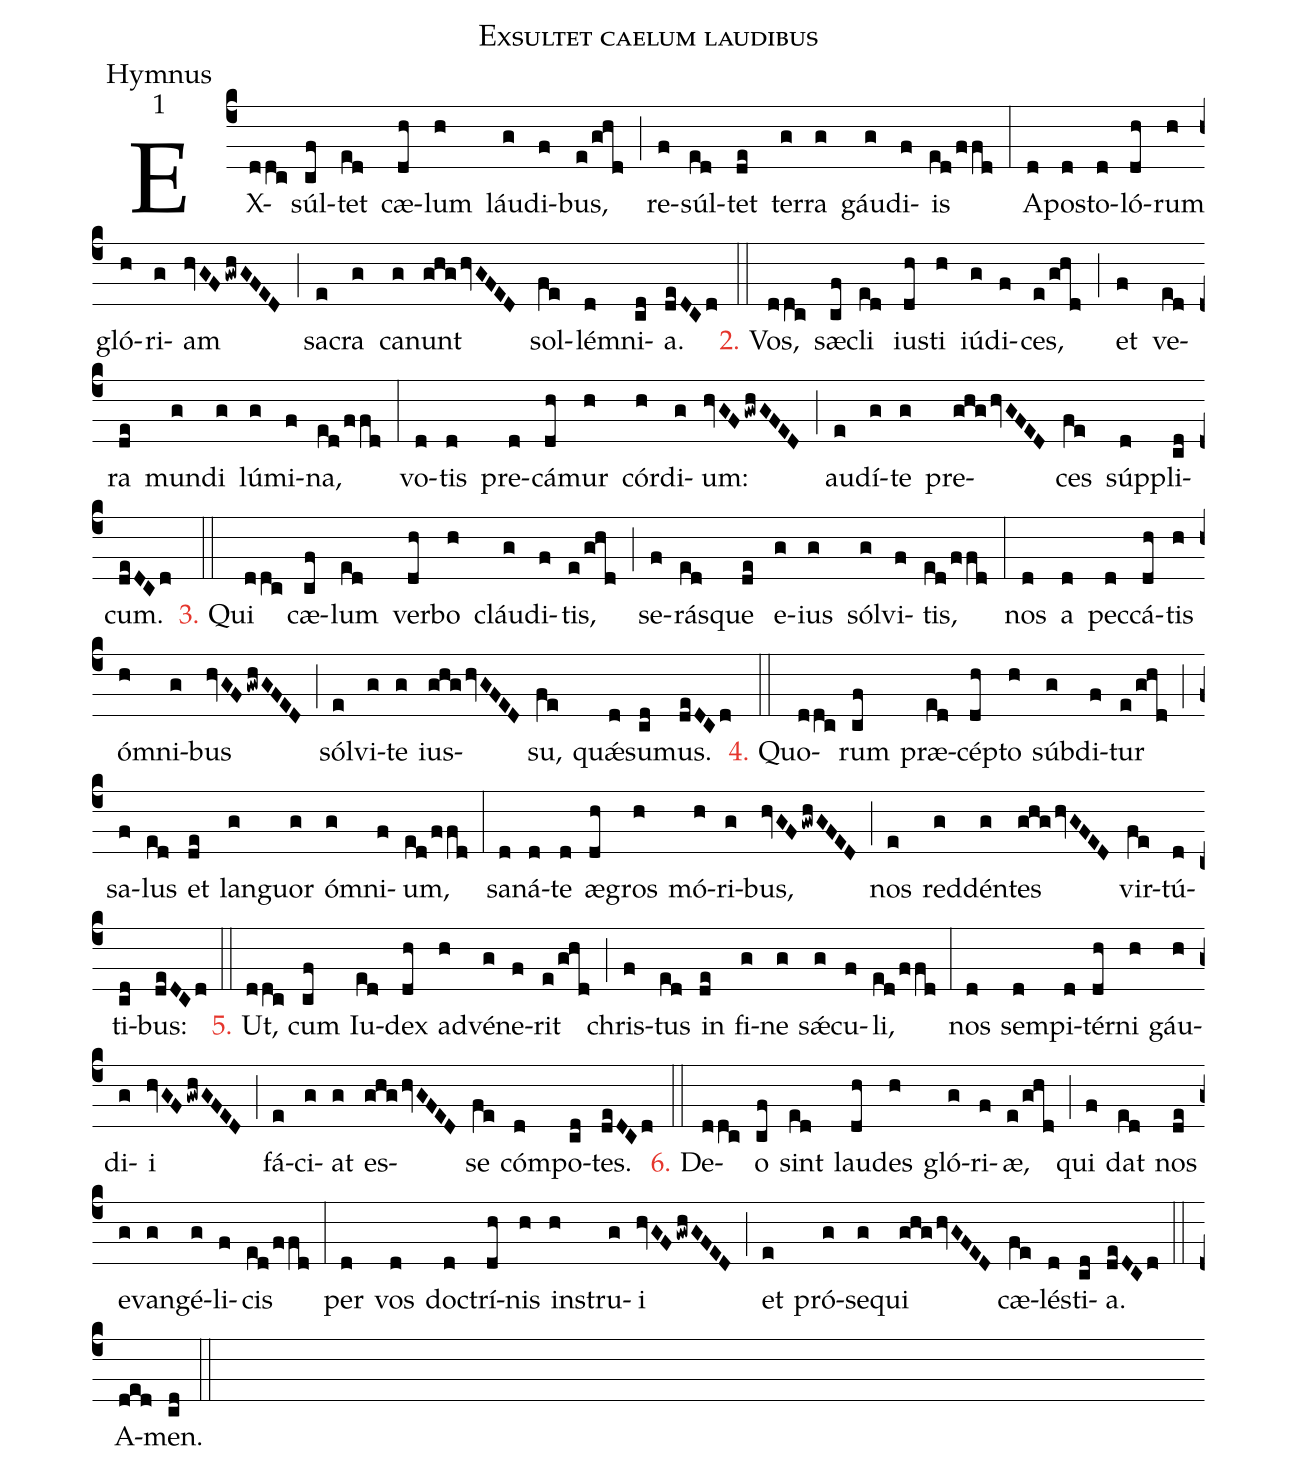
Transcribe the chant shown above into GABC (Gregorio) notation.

name:Exsultet caelum laudibus;
office-part:Hymnus;
mode:1;
%%
(c4)EX(ddc)súl(cf)tet(ed) cæ(dh)lum(h) láu(g)di(f)bus,(e/ghd) (;)
re(f)súl(ed)tet(de) ter(g)ra(g) gáu(g)di(f)is(ed/ffd) (:)
A(d)pos(d)to(d)ló(dh)rum(h) gló(h)ri(g)am(hvGF/gwhGFED) (;)
sa(e)cra(g) ca(g)nunt(ghg/hvGFED) sol(fe)lém(d)ni(cd)a.(deDCd) (::)

<c>2.</c> Vos,(ddc) sæ(cf)cli(ed) ius(dh)ti(h) iú(g)di(f)ces,(e/ghd) (;)
et(f) ve(ed)ra(de) mun(g)di(g) lú(g)mi(f)na,(ed/ffd) (:)
vo(d)tis(d) pre(d)cá(dh)mur(h) cór(h)di(g)um:(hvGF/gwhGFED) (;)
au(e)dí(g)te(g) pre(ghg/hvGFED)ces(fe) súp(d)pli(cd)cum.(deDCd) (::)

<c>3.</c> Qui(ddc) cæ(cf)lum(ed) ver(dh)bo(h) cláu(g)di(f)tis,(e/ghd) (;)
se(f)rás(ed)que(de) e(g)ius(g) sól(g)vi(f)tis,(ed/ffd) (:)
nos(d) a(d) pec(d)cá(dh)tis(h) óm(h)ni(g)bus(hvGF/gwhGFED) (;)
sól(e)vi(g)te(g) ius(ghg/hvGFED)su,(fe) quǽ(d)su(cd)mus.(deDCd) (::)

<c>4.</c> Quo(ddc)rum(cf) præ(ed)cép(dh)to(h) súb(g)di(f)tur(e/ghd) (;)
sa(f)lus(ed) et(de) lan(g)guor(g) óm(g)ni(f)um,(ed/ffd) (:)
sa(d)ná(d)te(d) æ(dh)gros(h) mó(h)ri(g)bus,(hvGF/gwhGFED) (;)
nos(e) red(g)dén(g)tes(ghg/hvGFED) vir(fe)tú(d)ti(cd)bus:(deDCd) (::)

<c>5.</c> Ut,(ddc) cum(cf) Iu(ed)dex(dh) ad(h)vé(g)ne(f)rit(e/ghd) (;)
chris(f)tus(ed) in(de) fi(g)ne(g) sǽ(g)cu(f)li,(ed/ffd) (:)
nos(d) sem(d)pi(d)tér(dh)ni(h) gáu(h)di(g)i(hvGF/gwhGFED) (;)
fá(e)ci(g)at(g) es(ghg/hvGFED)se(fe) cóm(d)po(cd)tes.(deDCd) (::)

<c>6.</c> De(ddc)o(cf) sint(ed) lau(dh)des(h) gló(g)ri(f)æ,(e/ghd) (;)
qui(f) dat(ed) nos(de) e(g)van(g)gé(g)li(f)cis(ed/ffd) (:)
per(d) vos(d) doc(d)trí(dh)nis(h) ins(h)tru(g)i(hvGF/gwhGFED) (;)
et(e) pró(g)se(g)qui(ghg/hvGFED) cæ(fe)lés(d)ti(cd)a.(deDCd) (::)

A(ded)men.(cd) (::)
